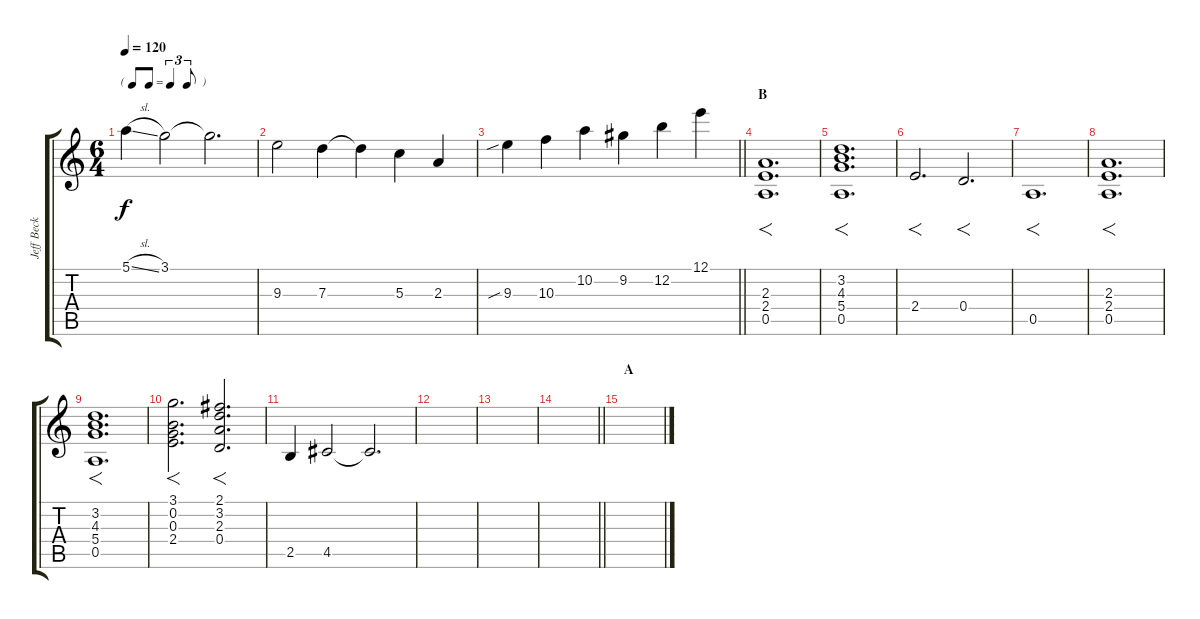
\track ("Jeff Beck 2" "Jeff Beck ") {instrument overdrivenguitar}
\staff {score tabs}
\tuning (E4 B3 G3 D3 A2 E2) {hide}
\ts (6 4)
\tf triplet8th
\tempo 120
\clef g2
\ks c
5.1{sl}.4{dy f} 3.1.2 3.1{t}.2{d} |
9.3.2 7.3.4 7.3{t}.4 5.3.4 2.3.4 |
\barLineRight lightlight
9.3{sib}.4 10.3.4 10.2.4 9.2.4 12.2.4 12.1.4 |
\section ("" "B")
(2.3 2.4 0.5).1{f d} |
(3.2 4.3 5.4 0.5).1{f d} |
2.4.2{f d} 0.4.2{f d} |
0.5.1{f d} |
(2.3 2.4 0.5).1{f d} |
(3.2 4.3 5.4 0.5).1{f d} |
(3.1 0.2 0.3 2.4).2{f d} (2.1 3.2 2.3 0.4).2{f d} |
2.5.4 4.5.2 4.5{t}.2{d} |
|
|
\barLineRight lightlight
|
\section ("" "A")
